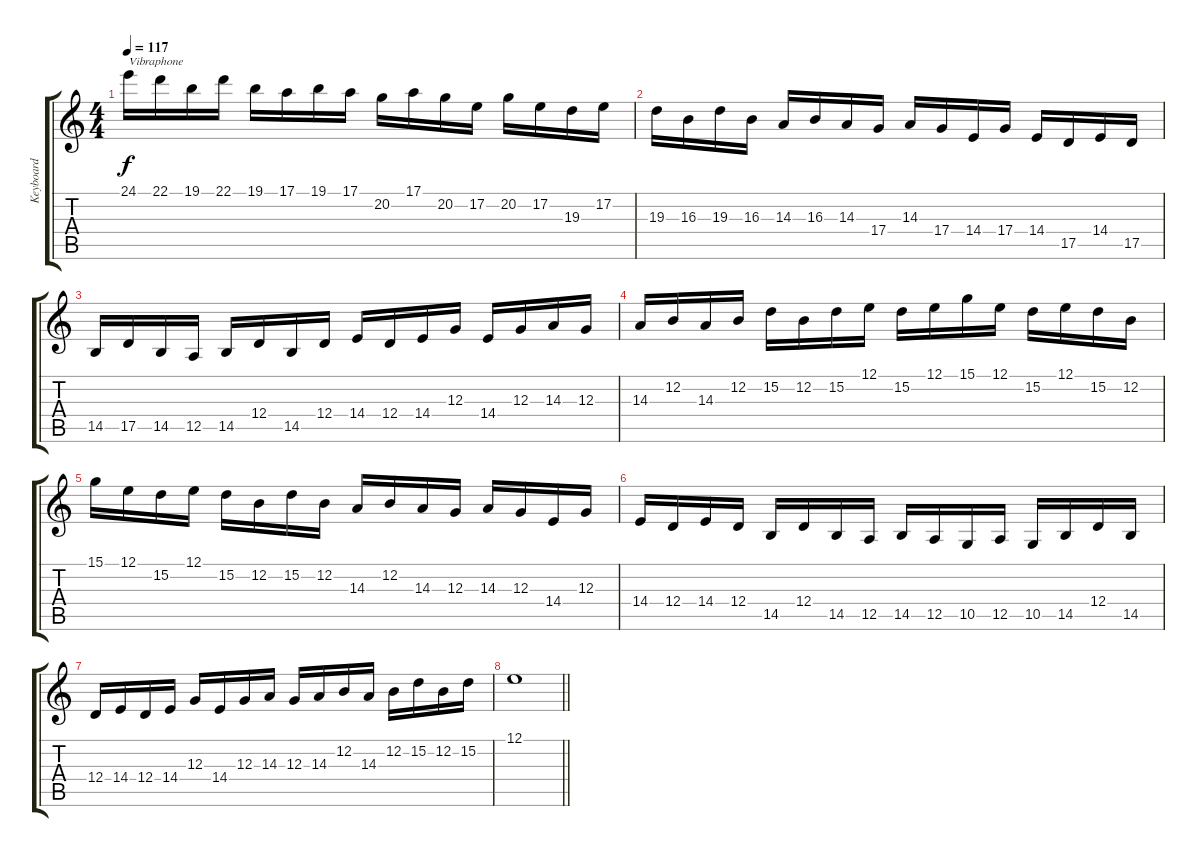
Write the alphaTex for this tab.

\track ("Keyboard" "Keyboard") {instrument lead2sawtooth}
\staff {score tabs}
\tuning (E4 B3 G3 D3 A2 E2) {hide}
\ts (4 4)
\tempo 117
\clef g2
\ks c
24.1.16{txt "Vibraphone" dy f balance 8 instrument vibraphone} 22.1.16 19.1.16 22.1.16 19.1.16 17.1.16 19.1.16 17.1.16 20.2.16 17.1.16 20.2.16 17.2.16 20.2.16 17.2.16 19.3.16 17.2.16 |
19.3.16 16.3.16 19.3.16 16.3.16 14.3.16 16.3.16 14.3.16 17.4.16 14.3.16 17.4.16 14.4.16 17.4.16 14.4.16 17.5.16 14.4.16 17.5.16 |
14.5.16 17.5.16 14.5.16 12.5.16 14.5.16 12.4.16 14.5.16 12.4.16 14.4.16 12.4.16 14.4.16 12.3.16 14.4.16 12.3.16 14.3.16 12.3.16 |
14.3.16 12.2.16 14.3.16 12.2.16 15.2.16 12.2.16 15.2.16 12.1.16 15.2.16 12.1.16 15.1.16 12.1.16 15.2.16 12.1.16 15.2.16 12.2.16 |
15.1.16 12.1.16 15.2.16 12.1.16 15.2.16 12.2.16 15.2.16 12.2.16 14.3.16 12.2.16 14.3.16 12.3.16 14.3.16 12.3.16 14.4.16 12.3.16 |
14.4.16 12.4.16 14.4.16 12.4.16 14.5.16 12.4.16 14.5.16 12.5.16 14.5.16 12.5.16 10.5.16 12.5.16 10.5.16 14.5.16 12.4.16 14.5.16 |
12.4.16 14.4.16 12.4.16 14.4.16 12.3.16 14.4.16 12.3.16 14.3.16 12.3.16 14.3.16 12.2.16 14.3.16 12.2.16 15.2.16 12.2.16 15.2.16 |
\barLineRight lightlight
12.1.1
